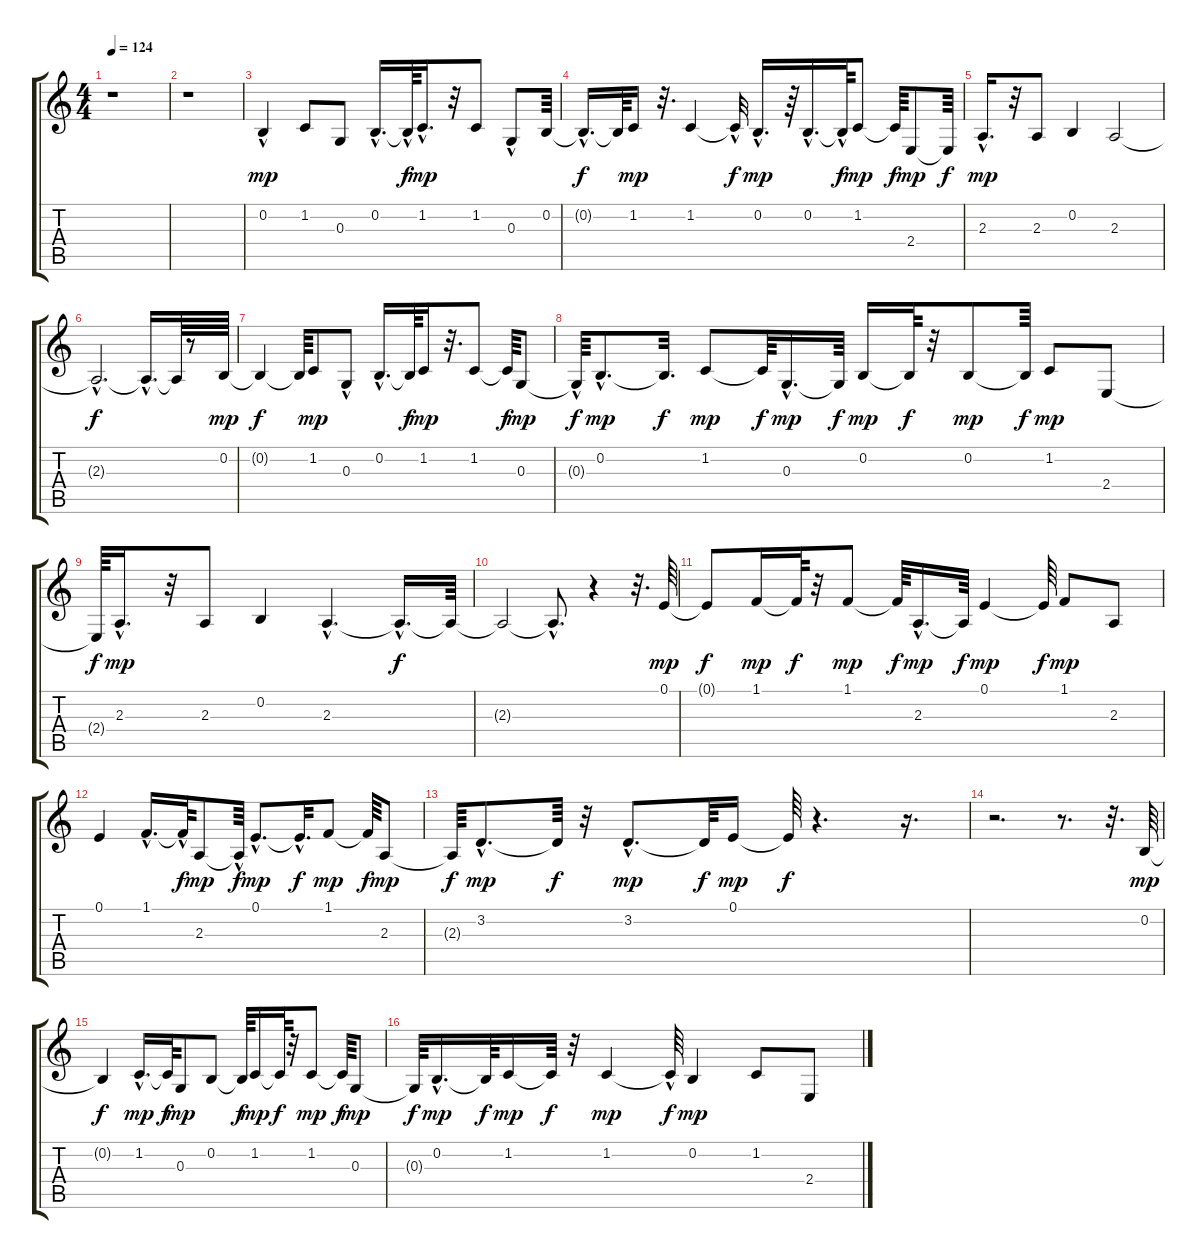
\track "" {instrument altosax}
\staff {score tabs}
\tuning (E4 B3 G3 D3 A2 E2) {hide}
\ts (4 4)
\tempo 124
\clef g2
\ks c
r.1{dy mp} |
r.1 |
0.2{hac}.4 1.2.8 0.3.8 0.2{hac}.16{d} 0.2{hac t}.64{dy f} 1.2{hac}.16{d dy mp} r.32 1.2.8 0.3{hac}.8 0.2.64 |
0.2{hac t}.16{d dy f} 0.2{t}.64 1.2.16{dy mp} r.32{d} 1.2.4 1.2{hac t}.32{dy f} 0.2{hac}.16{d dy mp} r.64 0.2{hac}.16{d} 0.2{hac t}.64{dy f} 1.2.8{dy mp} 1.2{t}.64{dy f} 2.4.8{dy mp} 2.4{t}.64{dy f} |
2.3{hac}.16{d dy mp} r.32 2.3.8 0.2.4 2.3.2 |
2.3{hac t}.2{d dy f} 2.3{hac t}.16{d} 2.3{t}.64 r.8 0.2.64{dy mp} |
0.2{t}.4{dy f} 0.2{t}.64 1.2.8{dy mp} 0.3{hac}.8 0.2{hac}.16{d} 0.2{t}.64{dy f} 1.2.16{dy mp} r.32{d} 1.2.8 1.2{t}.64{dy f} 0.3.8{dy mp} |
0.3{hac t}.64{dy f} 0.2{hac}.8{d dy mp} 0.2{t}.32{d dy f} 1.2.8{dy mp} 1.2{t}.64{dy f} 0.3{hac}.16{d dy mp} 0.3{t}.64{dy f} 0.2.16{dy mp} 0.2{t}.64{dy f} r.32 0.2.8{dy mp} 0.2{t}.64{dy f} 1.2.8{dy mp} 2.4.8 |
2.4{t}.64{dy f} 2.3{hac}.16{d dy mp} r.32 2.3.8 0.2.4 2.3{hac}.4{d} 2.3{hac t}.16{d dy f} 2.3{t}.64 |
2.3{t}.2 2.3{hac t}.8{d} r.4 r.32{d} 0.1.64{dy mp} |
0.1{t}.8{dy f} 1.1.16{dy mp} 1.1{t}.64{dy f} r.32 1.1.8{dy mp} 1.1{t}.64{dy f} 2.3{hac}.16{d dy mp} 2.3{t}.64{dy f} 0.1.4{dy mp} 0.1{t}.64{dy f} 1.1.8{dy mp} 2.3.8 |
0.1.4 1.1{hac}.16{d} 1.1{hac t}.64{dy f} 2.3.8{dy mp} 2.3{hac t}.64{dy f} 0.1{hac}.8{d dy mp} 0.1{hac t}.32{d dy f} 1.1.8{dy mp} 1.1{t}.64{dy f} 2.3.8{dy mp} |
2.3{t}.64{dy f} 3.2{hac}.8{d dy mp} 3.2{t}.64{dy f} r.32 3.2{hac}.8{d dy mp} 3.2{t}.64{dy f} 0.1.16{dy mp} 0.1{t}.64{dy f} r.4{d} r.16{d} |
r.2{d} r.8{d} r.32{d} 0.2.64{dy mp} |
0.2{t}.4{dy f} 1.2{hac}.16{d dy mp} 1.2{t}.64{dy f} 0.3.8{dy mp} 0.2.8 0.2{t}.64{dy f} 1.2.16{dy mp} 1.2{t}.64{dy f} r.32 1.2.8{dy mp} 1.2{t}.64{dy f} 0.3.8{dy mp} |
0.3{t}.64{dy f} 0.2{hac}.16{d dy mp} 0.2{t}.64{dy f} 1.2.16{dy mp} 1.2{t}.64{dy f} r.32 1.2.4{dy mp} 1.2{hac t}.64{dy f} 0.2.4{dy mp} 1.2.8 2.4.8
